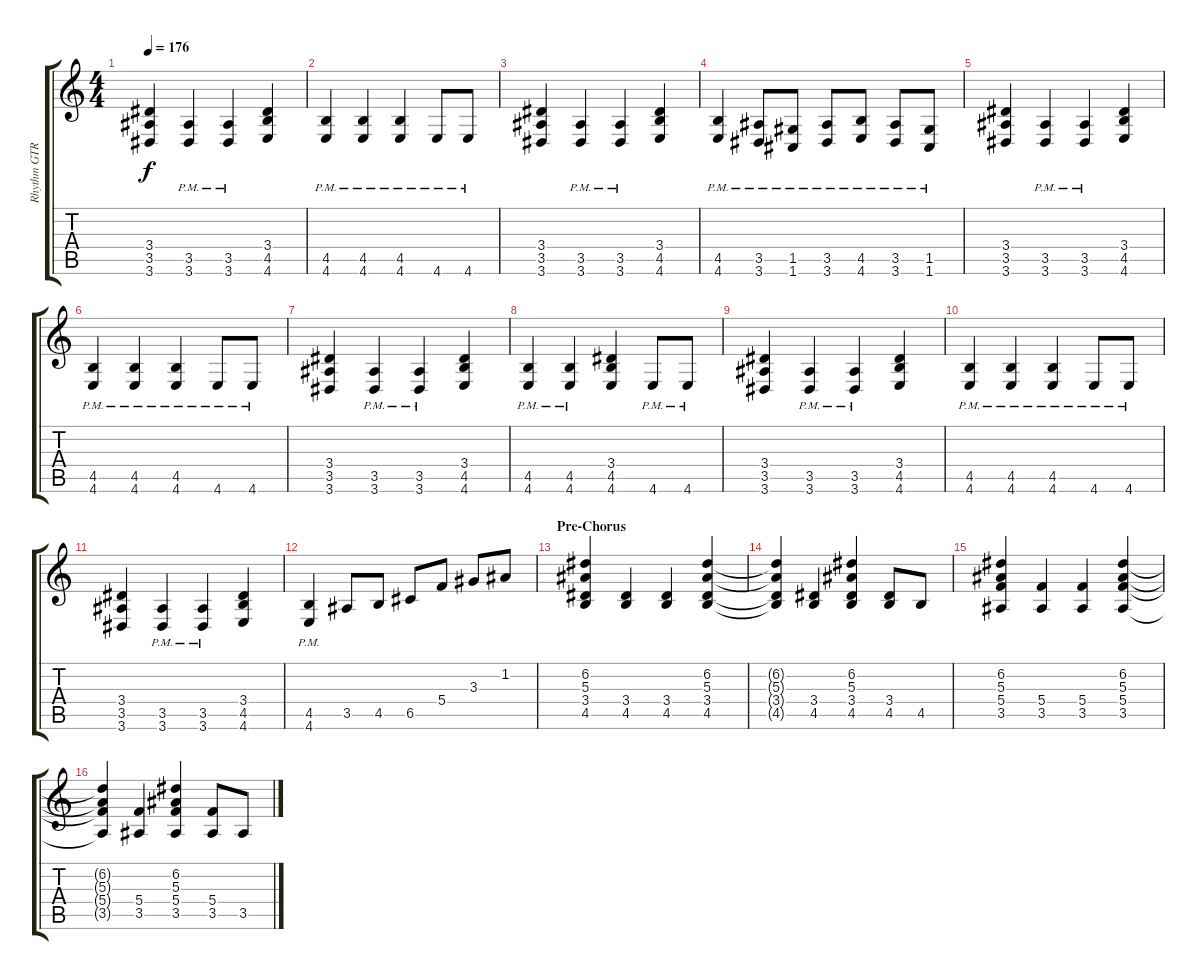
\track ("Rhythm GTR 1" "Rhythm GTR") {instrument overdrivenguitar}
\staff {score tabs}
\tuning (D4 A3 F3 C3 G2 C2) {hide}
\ts (4 4)
\tempo 176
\clef g2
\ks aminor
(3.4 3.5 3.6).4{dy f} (3.5{pm} 3.6{pm}).4 (3.5{pm} 3.6{pm}).4 (3.4 4.5 4.6).4 |
(4.5{pm} 4.6{pm}).4 (4.5{pm} 4.6{pm}).4 (4.5{pm} 4.6{pm}).4 4.6{pm}.8 4.6{pm}.8 |
(3.4 3.5 3.6).4 (3.5{pm} 3.6{pm}).4 (3.5{pm} 3.6{pm}).4 (3.4 4.5 4.6).4 |
(4.5{pm} 4.6{pm}).4 (3.5{pm} 3.6{pm}).8 (1.5{pm} 1.6{pm}).8 (3.5{pm} 3.6{pm}).8 (4.5{pm} 4.6{pm}).8 (3.5{pm} 3.6{pm}).8 (1.5{pm} 1.6{pm}).8 |
(3.4 3.5 3.6).4 (3.5{pm} 3.6{pm}).4 (3.5{pm} 3.6{pm}).4 (3.4 4.5 4.6).4 |
(4.5{pm} 4.6{pm}).4 (4.5{pm} 4.6{pm}).4 (4.5{pm} 4.6{pm}).4 4.6{pm}.8 4.6{pm}.8 |
(3.4 3.5 3.6).4 (3.5{pm} 3.6{pm}).4 (3.5{pm} 3.6{pm}).4 (3.4 4.5 4.6).4 |
(4.5{pm} 4.6{pm}).4 (4.5{pm} 4.6{pm}).4 (3.4 4.5 4.6).4 4.6{pm}.8 4.6{pm}.8 |
(3.4 3.5 3.6).4 (3.5{pm} 3.6{pm}).4 (3.5{pm} 3.6{pm}).4 (3.4 4.5 4.6).4 |
(4.5{pm} 4.6{pm}).4 (4.5{pm} 4.6{pm}).4 (4.5{pm} 4.6{pm}).4 4.6{pm}.8 4.6{pm}.8 |
(3.4 3.5 3.6).4 (3.5{pm} 3.6{pm}).4 (3.5{pm} 3.6{pm}).4 (3.4 4.5 4.6).4 |
(4.5{pm} 4.6{pm}).4 3.5.8 4.5.8 6.5.8 5.4.8 3.3.8 1.2.8 |
\section ("" "Pre-Chorus")
(6.2 5.3 3.4 4.5).4 (3.4 4.5).4 (3.4 4.5).4 (6.2 5.3 3.4 4.5).4 |
(6.2{t} 5.3{t} 3.4{t} 4.5{t}).4 (3.4 4.5).4 (6.2 5.3 3.4 4.5).4 (3.4 4.5).8 4.5.8 |
(6.2 5.3 5.4 3.5).4 (5.4 3.5).4 (5.4 3.5).4 (6.2 5.3 5.4 3.5).4 |
(6.2{t} 5.3{t} 5.4{t} 3.5{t}).4 (5.4 3.5).4 (6.2 5.3 5.4 3.5).4 (5.4 3.5).8 3.5.8
